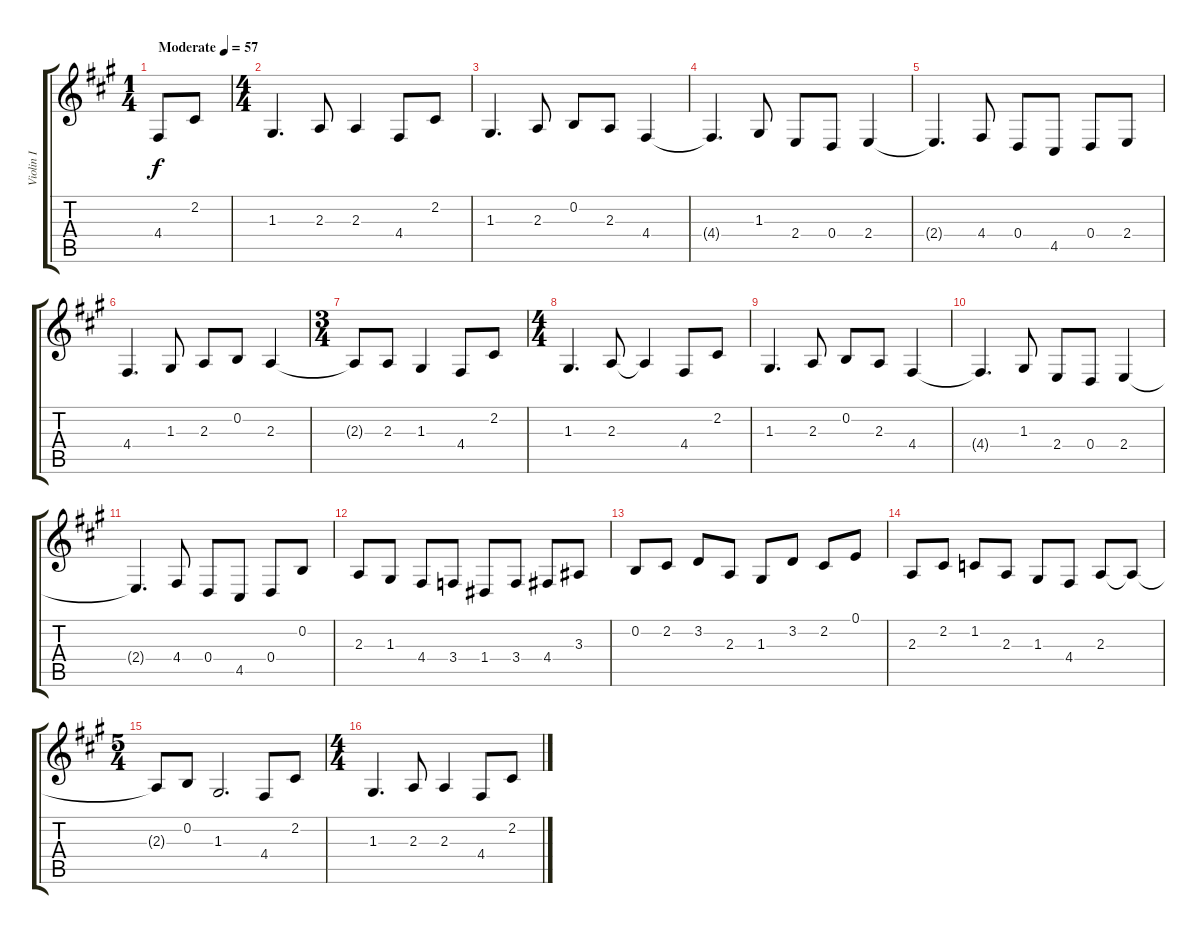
\track ("Violin I" "Violin I") {instrument brightacousticpiano}
\staff {score tabs}
\tuning (E4 B3 G3 D3 A2 E2) {hide}
\ts (1 4)
\tempo (57 "Moderate")
\clef g2
\ks a
4.4.8{dy f instrument brightacousticpiano} 2.2.8 |
\ts (4 4)
1.3.4{d} 2.3.8 2.3.4 4.4.8 2.2.8 |
1.3.4{d} 2.3.8 0.2.8 2.3.8 4.4.4 |
4.4{t}.4{d} 1.3.8 2.4.8 0.4.8 2.4.4 |
2.4{t}.4{d} 4.4.8 0.4.8 4.5.8 0.4.8 2.4.8 |
4.4.4{d} 1.3.8 2.3.8 0.2.8 2.3.4 |
\ts (3 4)
2.3{t}.8 2.3.8 1.3.4 4.4.8 2.2.8 |
\ts (4 4)
1.3.4{d} 2.3.8 2.3{t}.4 4.4.8 2.2.8 |
1.3.4{d} 2.3.8 0.2.8 2.3.8 4.4.4 |
4.4{t}.4{d} 1.3.8 2.4.8 0.4.8 2.4.4 |
2.4{t}.4{d} 4.4.8 0.4.8 4.5.8 0.4.8 0.2.8 |
2.3.8 1.3.8 4.4.8 3.4.8 1.4.8 3.4.8 4.4.8 3.3.8 |
0.2.8 2.2.8 3.2.8 2.3.8 1.3.8 3.2.8 2.2.8 0.1.8 |
2.3.8 2.2.8 1.2.8 2.3.8 1.3.8 4.4.8 2.3.8 2.3{t}.8 |
\ts (5 4)
2.3{t}.8 0.2.8 1.3.2{d} 4.4.8 2.2.8 |
\ts (4 4)
1.3.4{d} 2.3.8 2.3.4 4.4.8 2.2.8
